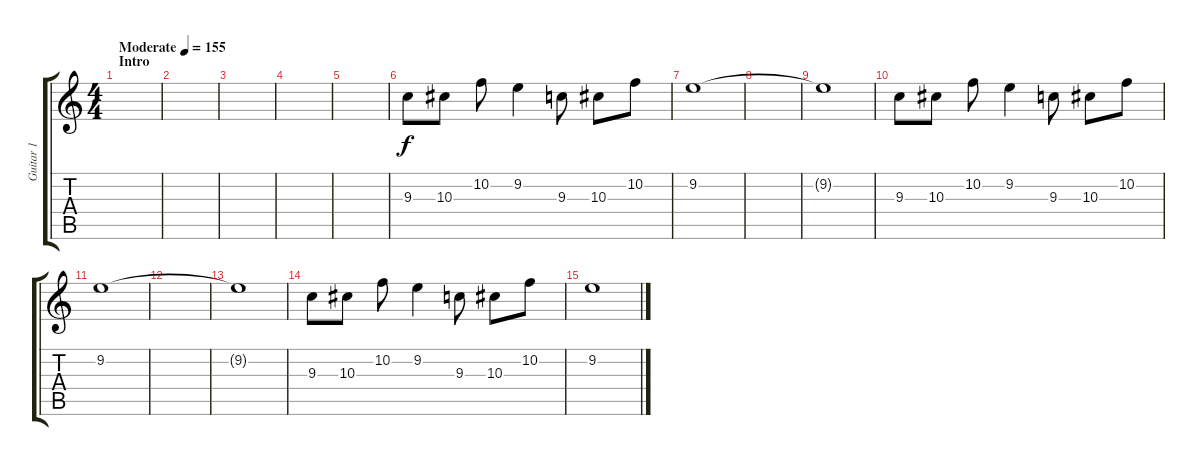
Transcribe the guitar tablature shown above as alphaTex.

\track ("Guitar 1" "Guitar 1") {instrument distortionguitar}
\staff {score tabs}
\tuning (C4 G3 Eb3 Bb2 F2 C2) {hide}
\ts (4 4)
\section ("" "Intro")
\tempo (155 "Moderate")
\clef g2
\ks c
|
|
|
|
|
9.3.8 10.3.8 10.2.8 9.2.4 9.3.8 10.3.8 10.2.8 |
9.2.1 |
|
9.2{t}.1 |
9.3.8 10.3.8 10.2.8 9.2.4 9.3.8 10.3.8 10.2.8 |
9.2.1 |
|
9.2{t}.1 |
9.3.8 10.3.8 10.2.8 9.2.4 9.3.8 10.3.8 10.2.8 |
9.2.1
